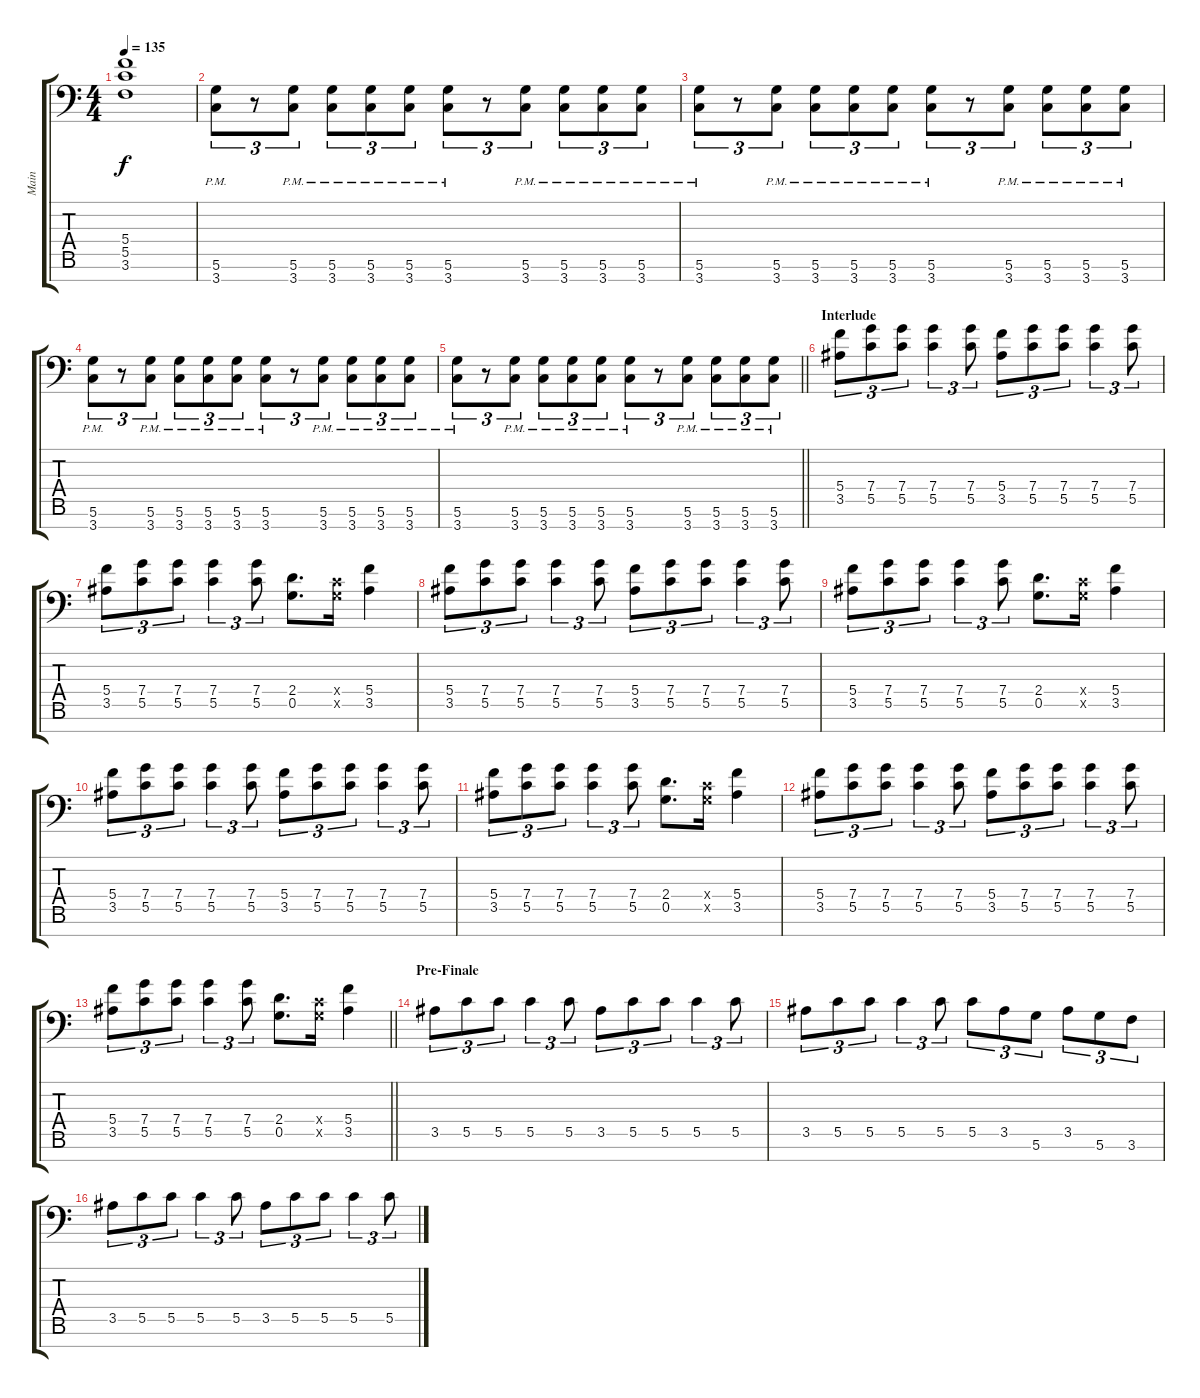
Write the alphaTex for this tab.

\track ("Main" "Main") {instrument distortionguitar}
\staff {score tabs}
\tuning (D4 A3 F3 C3 G2 D2 A1) {hide}
\ts (4 4)
\tempo 135
\clef f4
\ks c
(5.4 5.5 3.6).1{dy f} |
(5.6{pm} 3.7{pm}).8{tu (3 2)} r.8{tu (3 2)} (5.6{pm} 3.7{pm}).8{tu (3 2)} (5.6{pm} 3.7{pm}).8{tu (3 2)} (5.6{pm} 3.7{pm}).8{tu (3 2)} (5.6{pm} 3.7{pm}).8{tu (3 2)} (5.6{pm} 3.7{pm}).8{tu (3 2)} r.8{tu (3 2)} (5.6{pm} 3.7{pm}).8{tu (3 2)} (5.6{pm} 3.7{pm}).8{tu (3 2)} (5.6{pm} 3.7{pm}).8{tu (3 2)} (5.6{pm} 3.7{pm}).8{tu (3 2)} |
(5.6{pm} 3.7{pm}).8{tu (3 2)} r.8{tu (3 2)} (5.6{pm} 3.7{pm}).8{tu (3 2)} (5.6{pm} 3.7{pm}).8{tu (3 2)} (5.6{pm} 3.7{pm}).8{tu (3 2)} (5.6{pm} 3.7{pm}).8{tu (3 2)} (5.6{pm} 3.7{pm}).8{tu (3 2)} r.8{tu (3 2)} (5.6{pm} 3.7{pm}).8{tu (3 2)} (5.6{pm} 3.7{pm}).8{tu (3 2)} (5.6{pm} 3.7{pm}).8{tu (3 2)} (5.6{pm} 3.7{pm}).8{tu (3 2)} |
(5.6{pm} 3.7{pm}).8{tu (3 2)} r.8{tu (3 2)} (5.6{pm} 3.7{pm}).8{tu (3 2)} (5.6{pm} 3.7{pm}).8{tu (3 2)} (5.6{pm} 3.7{pm}).8{tu (3 2)} (5.6{pm} 3.7{pm}).8{tu (3 2)} (5.6{pm} 3.7{pm}).8{tu (3 2)} r.8{tu (3 2)} (5.6{pm} 3.7{pm}).8{tu (3 2)} (5.6{pm} 3.7{pm}).8{tu (3 2)} (5.6{pm} 3.7{pm}).8{tu (3 2)} (5.6{pm} 3.7{pm}).8{tu (3 2)} |
\barLineRight lightlight
(5.6{pm} 3.7{pm}).8{tu (3 2)} r.8{tu (3 2)} (5.6{pm} 3.7{pm}).8{tu (3 2)} (5.6{pm} 3.7{pm}).8{tu (3 2)} (5.6{pm} 3.7{pm}).8{tu (3 2)} (5.6{pm} 3.7{pm}).8{tu (3 2)} (5.6{pm} 3.7{pm}).8{tu (3 2)} r.8{tu (3 2)} (5.6{pm} 3.7{pm}).8{tu (3 2)} (5.6{pm} 3.7{pm}).8{tu (3 2)} (5.6{pm} 3.7{pm}).8{tu (3 2)} (5.6{pm} 3.7{pm}).8{tu (3 2)} |
\section ("" "Interlude")
(5.4 3.5).8{tu (3 2)} (7.4 5.5).8{tu (3 2)} (7.4 5.5).8{tu (3 2)} (7.4 5.5).4{tu (3 2)} (7.4 5.5).8{tu (3 2)} (5.4 3.5).8{tu (3 2)} (7.4 5.5).8{tu (3 2)} (7.4 5.5).8{tu (3 2)} (7.4 5.5).4{tu (3 2)} (7.4 5.5).8{tu (3 2)} |
(5.4 3.5).8{tu (3 2)} (7.4 5.5).8{tu (3 2)} (7.4 5.5).8{tu (3 2)} (7.4 5.5).4{tu (3 2)} (7.4 5.5).8{tu (3 2)} (2.4 0.5).8{d} (0.4{x} 0.5{x}).16 (5.4 3.5).4 |
(5.4 3.5).8{tu (3 2)} (7.4 5.5).8{tu (3 2)} (7.4 5.5).8{tu (3 2)} (7.4 5.5).4{tu (3 2)} (7.4 5.5).8{tu (3 2)} (5.4 3.5).8{tu (3 2)} (7.4 5.5).8{tu (3 2)} (7.4 5.5).8{tu (3 2)} (7.4 5.5).4{tu (3 2)} (7.4 5.5).8{tu (3 2)} |
(5.4 3.5).8{tu (3 2)} (7.4 5.5).8{tu (3 2)} (7.4 5.5).8{tu (3 2)} (7.4 5.5).4{tu (3 2)} (7.4 5.5).8{tu (3 2)} (2.4 0.5).8{d} (0.4{x} 0.5{x}).16 (5.4 3.5).4 |
(5.4 3.5).8{tu (3 2)} (7.4 5.5).8{tu (3 2)} (7.4 5.5).8{tu (3 2)} (7.4 5.5).4{tu (3 2)} (7.4 5.5).8{tu (3 2)} (5.4 3.5).8{tu (3 2)} (7.4 5.5).8{tu (3 2)} (7.4 5.5).8{tu (3 2)} (7.4 5.5).4{tu (3 2)} (7.4 5.5).8{tu (3 2)} |
(5.4 3.5).8{tu (3 2)} (7.4 5.5).8{tu (3 2)} (7.4 5.5).8{tu (3 2)} (7.4 5.5).4{tu (3 2)} (7.4 5.5).8{tu (3 2)} (2.4 0.5).8{d} (0.4{x} 0.5{x}).16 (5.4 3.5).4 |
(5.4 3.5).8{tu (3 2)} (7.4 5.5).8{tu (3 2)} (7.4 5.5).8{tu (3 2)} (7.4 5.5).4{tu (3 2)} (7.4 5.5).8{tu (3 2)} (5.4 3.5).8{tu (3 2)} (7.4 5.5).8{tu (3 2)} (7.4 5.5).8{tu (3 2)} (7.4 5.5).4{tu (3 2)} (7.4 5.5).8{tu (3 2)} |
\barLineRight lightlight
(5.4 3.5).8{tu (3 2)} (7.4 5.5).8{tu (3 2)} (7.4 5.5).8{tu (3 2)} (7.4 5.5).4{tu (3 2)} (7.4 5.5).8{tu (3 2)} (2.4 0.5).8{d} (0.4{x} 0.5{x}).16 (5.4 3.5).4 |
\section ("" "Pre-Finale")
3.5.8{tu (3 2)} 5.5.8{tu (3 2)} 5.5.8{tu (3 2)} 5.5.4{tu (3 2)} 5.5.8{tu (3 2)} 3.5.8{tu (3 2)} 5.5.8{tu (3 2)} 5.5.8{tu (3 2)} 5.5.4{tu (3 2)} 5.5.8{tu (3 2)} |
3.5.8{tu (3 2)} 5.5.8{tu (3 2)} 5.5.8{tu (3 2)} 5.5.4{tu (3 2)} 5.5.8{tu (3 2)} 5.5.8{tu (3 2)} 3.5.8{tu (3 2)} 5.6.8{tu (3 2)} 3.5.8{tu (3 2)} 5.6.8{tu (3 2)} 3.6.8{tu (3 2)} |
3.5.8{tu (3 2)} 5.5.8{tu (3 2)} 5.5.8{tu (3 2)} 5.5.4{tu (3 2)} 5.5.8{tu (3 2)} 3.5.8{tu (3 2)} 5.5.8{tu (3 2)} 5.5.8{tu (3 2)} 5.5.4{tu (3 2)} 5.5.8{tu (3 2)}
